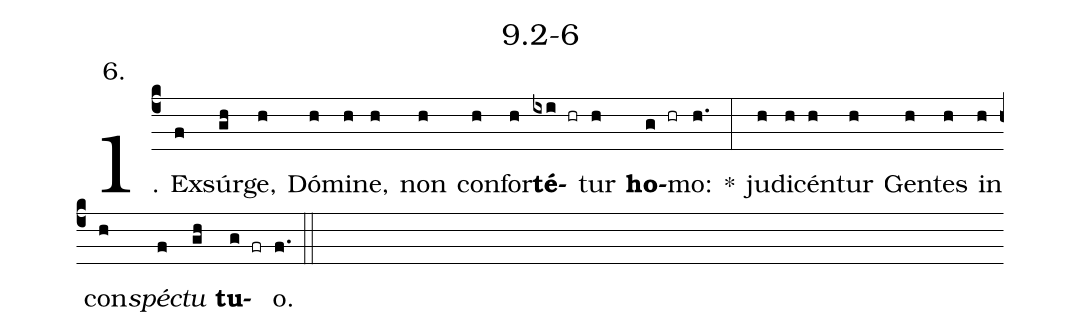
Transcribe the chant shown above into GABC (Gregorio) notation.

name: 9.2-6;
annotation: 6.;
%%
(c4)1. Ex(f)súr(gh)ge,(h) Dó(h)mi(h)ne,(h) non(h) con(h)for(h)<b>té</b>(ixi hr)tur(h) <b>ho</b>(g hr)mo:(h.) *(:) ju(h)di(h)cén(h)tur(h) Gen(h)tes(h) in(h) con(h)<i>spéc</i>(f)<i>tu</i>(gh) <b>tu</b>(g fr)o.(f.) (::)
